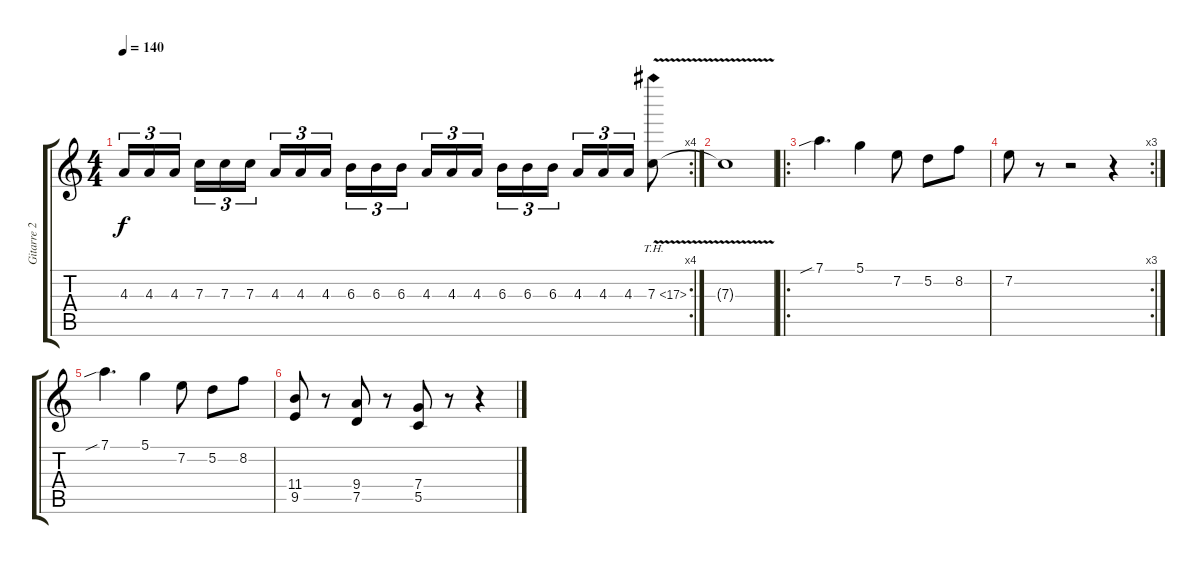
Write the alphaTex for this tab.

\track ("Gitarre 2" "Gitarre 2") {instrument distortionguitar}
\staff {score tabs}
\tuning (D4 A3 F3 C3 G2 C2) {hide}
\rc 4
\ts (4 4)
\tempo 140
\clef g2
\ks c
4.3.16{tu (3 2) dy f} 4.3.16{tu (3 2)} 4.3.16{tu (3 2) beam splitsecondary} 7.3.16{tu (3 2)} 7.3.16{tu (3 2)} 7.3.16{tu (3 2)} 4.3.16{tu (3 2)} 4.3.16{tu (3 2)} 4.3.16{tu (3 2) beam splitsecondary} 6.3.16{tu (3 2)} 6.3.16{tu (3 2)} 6.3.16{tu (3 2)} 4.3.16{tu (3 2)} 4.3.16{tu (3 2)} 4.3.16{tu (3 2) beam splitsecondary} 6.3.16{tu (3 2)} 6.3.16{tu (3 2)} 6.3.16{tu (3 2)} 4.3.16{tu (3 2)} 4.3.16{tu (3 2)} 4.3.16{tu (3 2)} 7.3{th 10 v}.8 |
7.3{t}.1 |
\ro
7.1{sib}.4{d} 5.1.4 7.2.8 5.2.8 8.2.8 |
\rc 3
7.2.8 r.8 r.2 r.4 |
7.1{sib}.4{d} 5.1.4 7.2.8 5.2.8 8.2.8 |
(11.4 9.5).8 r.8 (9.4 7.5).8 r.8 (7.4 5.5).8 r.8 r.4
